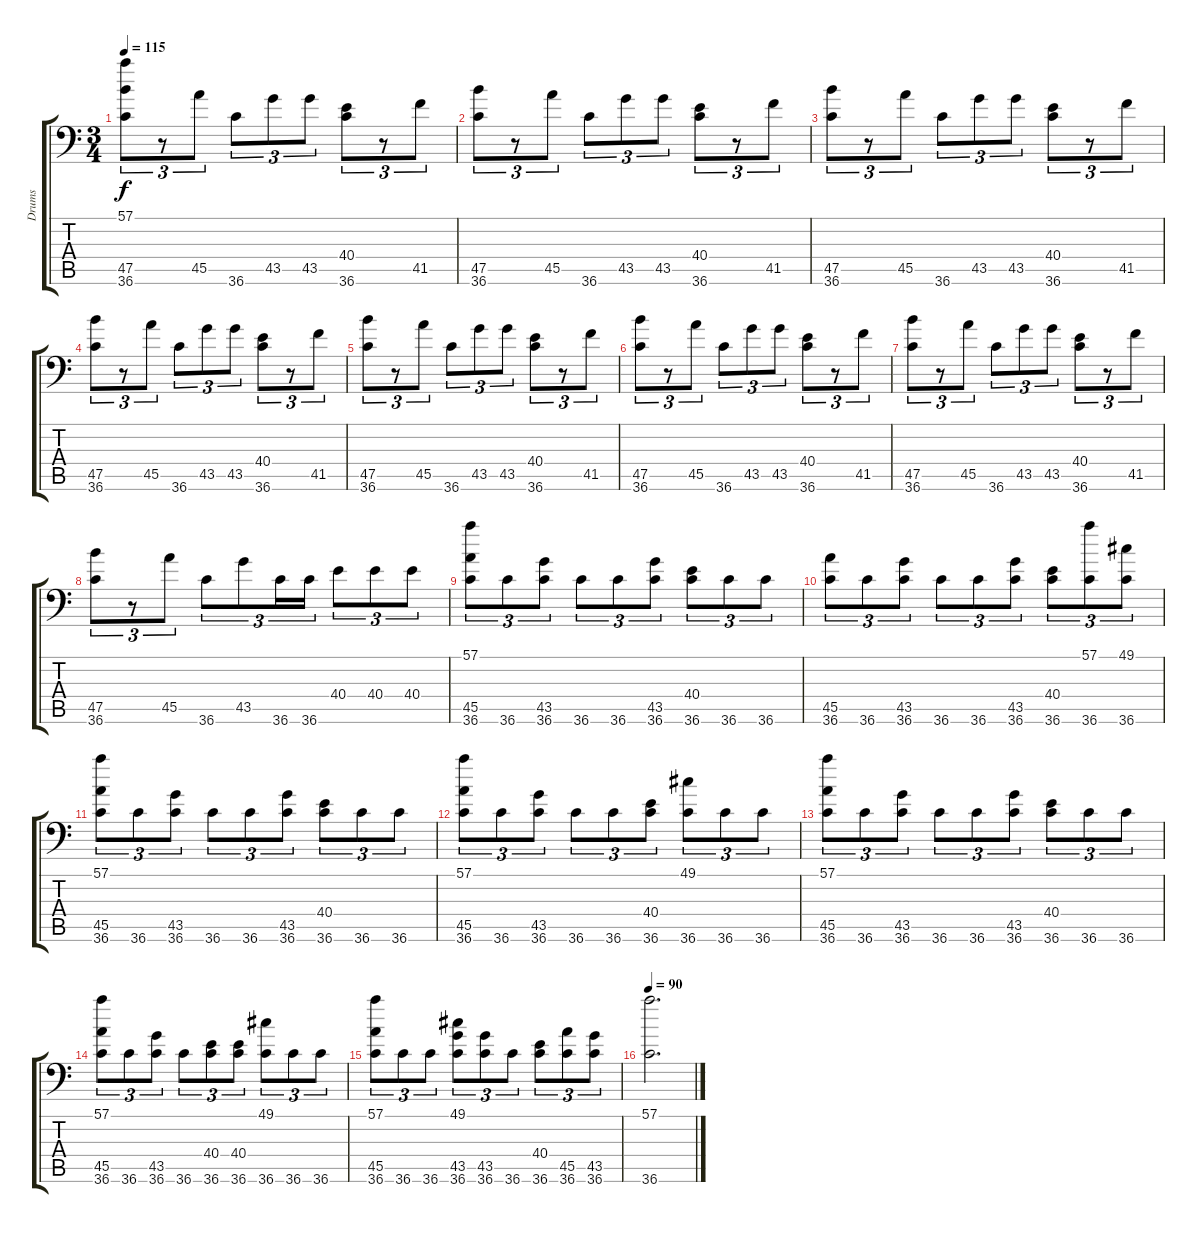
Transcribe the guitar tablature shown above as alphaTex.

\track ("Drums" "Drums") {instrument acousticgrandpiano}
\staff {score tabs}
\tuning (C-1 C-1 C-1 C-1 C-1 C-1) {hide}
\ts (3 4)
\tempo 115
\clef f4
\ks c
(57.1 47.5 36.6).8{tu (3 2) dy f} r.8{tu (3 2)} 45.5.8{tu (3 2)} 36.6.8{tu (3 2)} 43.5.8{tu (3 2)} 43.5.8{tu (3 2)} (40.4 36.6).8{tu (3 2)} r.8{tu (3 2)} 41.5.8{tu (3 2)} |
(47.5 36.6).8{tu (3 2)} r.8{tu (3 2)} 45.5.8{tu (3 2)} 36.6.8{tu (3 2)} 43.5.8{tu (3 2)} 43.5.8{tu (3 2)} (40.4 36.6).8{tu (3 2)} r.8{tu (3 2)} 41.5.8{tu (3 2)} |
(47.5 36.6).8{tu (3 2)} r.8{tu (3 2)} 45.5.8{tu (3 2)} 36.6.8{tu (3 2)} 43.5.8{tu (3 2)} 43.5.8{tu (3 2)} (40.4 36.6).8{tu (3 2)} r.8{tu (3 2)} 41.5.8{tu (3 2)} |
(47.5 36.6).8{tu (3 2)} r.8{tu (3 2)} 45.5.8{tu (3 2)} 36.6.8{tu (3 2)} 43.5.8{tu (3 2)} 43.5.8{tu (3 2)} (40.4 36.6).8{tu (3 2)} r.8{tu (3 2)} 41.5.8{tu (3 2)} |
(47.5 36.6).8{tu (3 2)} r.8{tu (3 2)} 45.5.8{tu (3 2)} 36.6.8{tu (3 2)} 43.5.8{tu (3 2)} 43.5.8{tu (3 2)} (40.4 36.6).8{tu (3 2)} r.8{tu (3 2)} 41.5.8{tu (3 2)} |
(47.5 36.6).8{tu (3 2)} r.8{tu (3 2)} 45.5.8{tu (3 2)} 36.6.8{tu (3 2)} 43.5.8{tu (3 2)} 43.5.8{tu (3 2)} (40.4 36.6).8{tu (3 2)} r.8{tu (3 2)} 41.5.8{tu (3 2)} |
(47.5 36.6).8{tu (3 2)} r.8{tu (3 2)} 45.5.8{tu (3 2)} 36.6.8{tu (3 2)} 43.5.8{tu (3 2)} 43.5.8{tu (3 2)} (40.4 36.6).8{tu (3 2)} r.8{tu (3 2)} 41.5.8{tu (3 2)} |
(47.5 36.6).8{tu (3 2)} r.8{tu (3 2)} 45.5.8{tu (3 2)} 36.6.8{tu (3 2)} 43.5.8{tu (3 2)} 36.6.16{tu (3 2)} 36.6.16{tu (3 2)} 40.4.8{tu (3 2)} 40.4.8{tu (3 2)} 40.4.8{tu (3 2)} |
(57.1 45.5 36.6).8{tu (3 2)} 36.6.8{tu (3 2)} (43.5 36.6).8{tu (3 2)} 36.6.8{tu (3 2)} 36.6.8{tu (3 2)} (43.5 36.6).8{tu (3 2)} (40.4 36.6).8{tu (3 2)} 36.6.8{tu (3 2)} 36.6.8{tu (3 2)} |
(45.5 36.6).8{tu (3 2)} 36.6.8{tu (3 2)} (43.5 36.6).8{tu (3 2)} 36.6.8{tu (3 2)} 36.6.8{tu (3 2)} (43.5 36.6).8{tu (3 2)} (40.4 36.6).8{tu (3 2)} (57.1 36.6).8{tu (3 2)} (49.1 36.6).8{tu (3 2)} |
(57.1 45.5 36.6).8{tu (3 2)} 36.6.8{tu (3 2)} (43.5 36.6).8{tu (3 2)} 36.6.8{tu (3 2)} 36.6.8{tu (3 2)} (43.5 36.6).8{tu (3 2)} (40.4 36.6).8{tu (3 2)} 36.6.8{tu (3 2)} 36.6.8{tu (3 2)} |
(57.1 45.5 36.6).8{tu (3 2)} 36.6.8{tu (3 2)} (43.5 36.6).8{tu (3 2)} 36.6.8{tu (3 2)} 36.6.8{tu (3 2)} (40.4 36.6).8{tu (3 2)} (49.1 36.6).8{tu (3 2)} 36.6.8{tu (3 2)} 36.6.8{tu (3 2)} |
(57.1 45.5 36.6).8{tu (3 2)} 36.6.8{tu (3 2)} (43.5 36.6).8{tu (3 2)} 36.6.8{tu (3 2)} 36.6.8{tu (3 2)} (43.5 36.6).8{tu (3 2)} (40.4 36.6).8{tu (3 2)} 36.6.8{tu (3 2)} 36.6.8{tu (3 2)} |
(57.1 45.5 36.6).8{tu (3 2)} 36.6.8{tu (3 2)} (43.5 36.6).8{tu (3 2)} 36.6.8{tu (3 2)} (40.4 36.6).8{tu (3 2)} (40.4 36.6).8{tu (3 2)} (49.1 36.6).8{tu (3 2)} 36.6.8{tu (3 2)} 36.6.8{tu (3 2)} |
(57.1 45.5 36.6).8{tu (3 2)} 36.6.8{tu (3 2)} 36.6.8{tu (3 2)} (49.1 43.5 36.6).8{tu (3 2)} (43.5 36.6).8{tu (3 2)} 36.6.8{tu (3 2)} (40.4 36.6).8{tu (3 2)} (45.5 36.6).8{tu (3 2)} (43.5 36.6).8{tu (3 2)} |
\tempo 90
(57.1 36.6).2{d}
